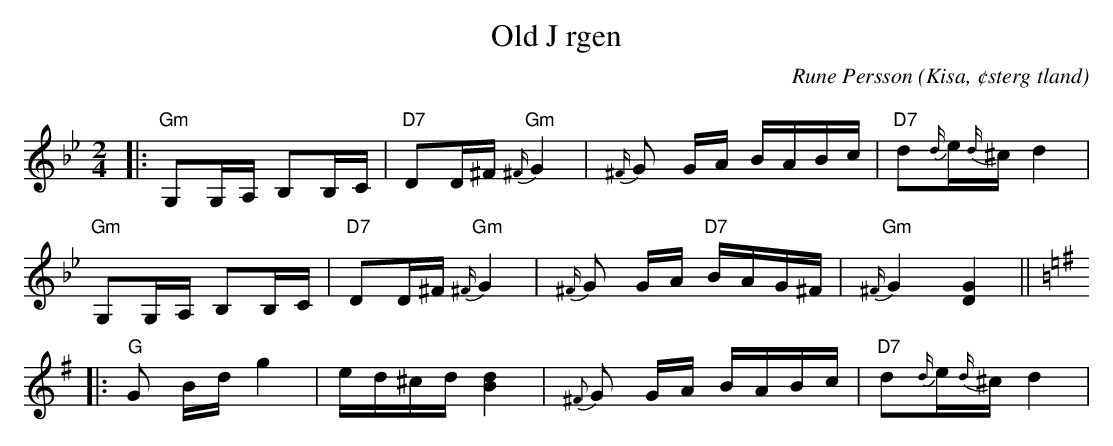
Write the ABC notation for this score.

X:1
T:Old J rgen
C:Rune Persson
O:Kisa, ¢sterg tland
Q:60
M:2/4
L:1/8
K:Gm
|:"Gm"G,G,/A,/ B,B,/C/|"D7"DD/^F/ "Gm"{^F/}G2|{^F/}G G/A/ B/A/B/c/|"D7"d{d/}e/{d/}^c/ d2|
"Gm"G,G,/A,/ B,B,/C/|"D7"DD/^F/ "Gm"{^F/}G2|{^F/}G G/A/"D7" B/A/G/^F/|"Gm"{^F/}G2 [DG]2||
[K:G]|:"G"G B/d/ g2|e/d/^c/d/ [dB]2|{^F}G G/A/ B/A/B/c/|"D7"d{d/}e/{d/}^c/ d2|
